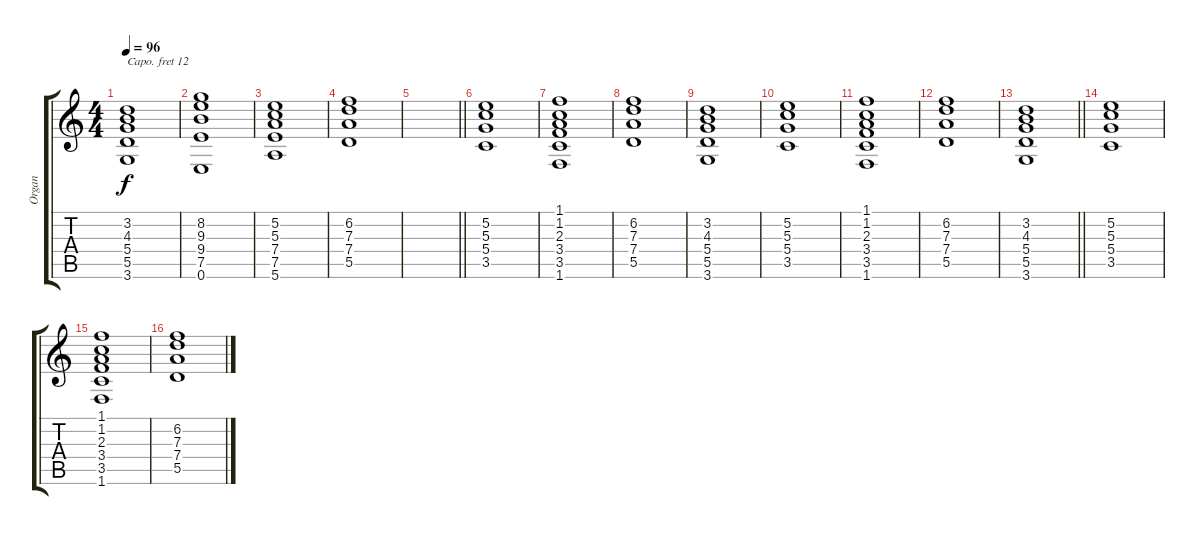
\track ("Organ" "Organ") {instrument drawbarorgan}
\staff {score tabs}
\capo 12
\tuning (E4 B3 G3 D3 A2 E2) {hide}
\ts (4 4)
\tempo 96
\clef g2
\ks c
(3.2 4.3 5.4 5.5 3.6).1{dy f} |
(8.2 9.3 9.4 7.5 0.6).1 |
(5.2 5.3 7.4 7.5 5.6).1 |
(6.2 7.3 7.4 5.5).1 |
\barLineRight lightlight
|
(5.2 5.3 5.4 3.5).1 |
(1.1 1.2 2.3 3.4 3.5 1.6).1 |
(6.2 7.3 7.4 5.5).1 |
(3.2 4.3 5.4 5.5 3.6).1 |
(5.2 5.3 5.4 3.5).1 |
(1.1 1.2 2.3 3.4 3.5 1.6).1 |
(6.2 7.3 7.4 5.5).1 |
\barLineRight lightlight
(3.2 4.3 5.4 5.5 3.6).1 |
(5.2 5.3 5.4 3.5).1 |
(1.1 1.2 2.3 3.4 3.5 1.6).1 |
(6.2 7.3 7.4 5.5).1
